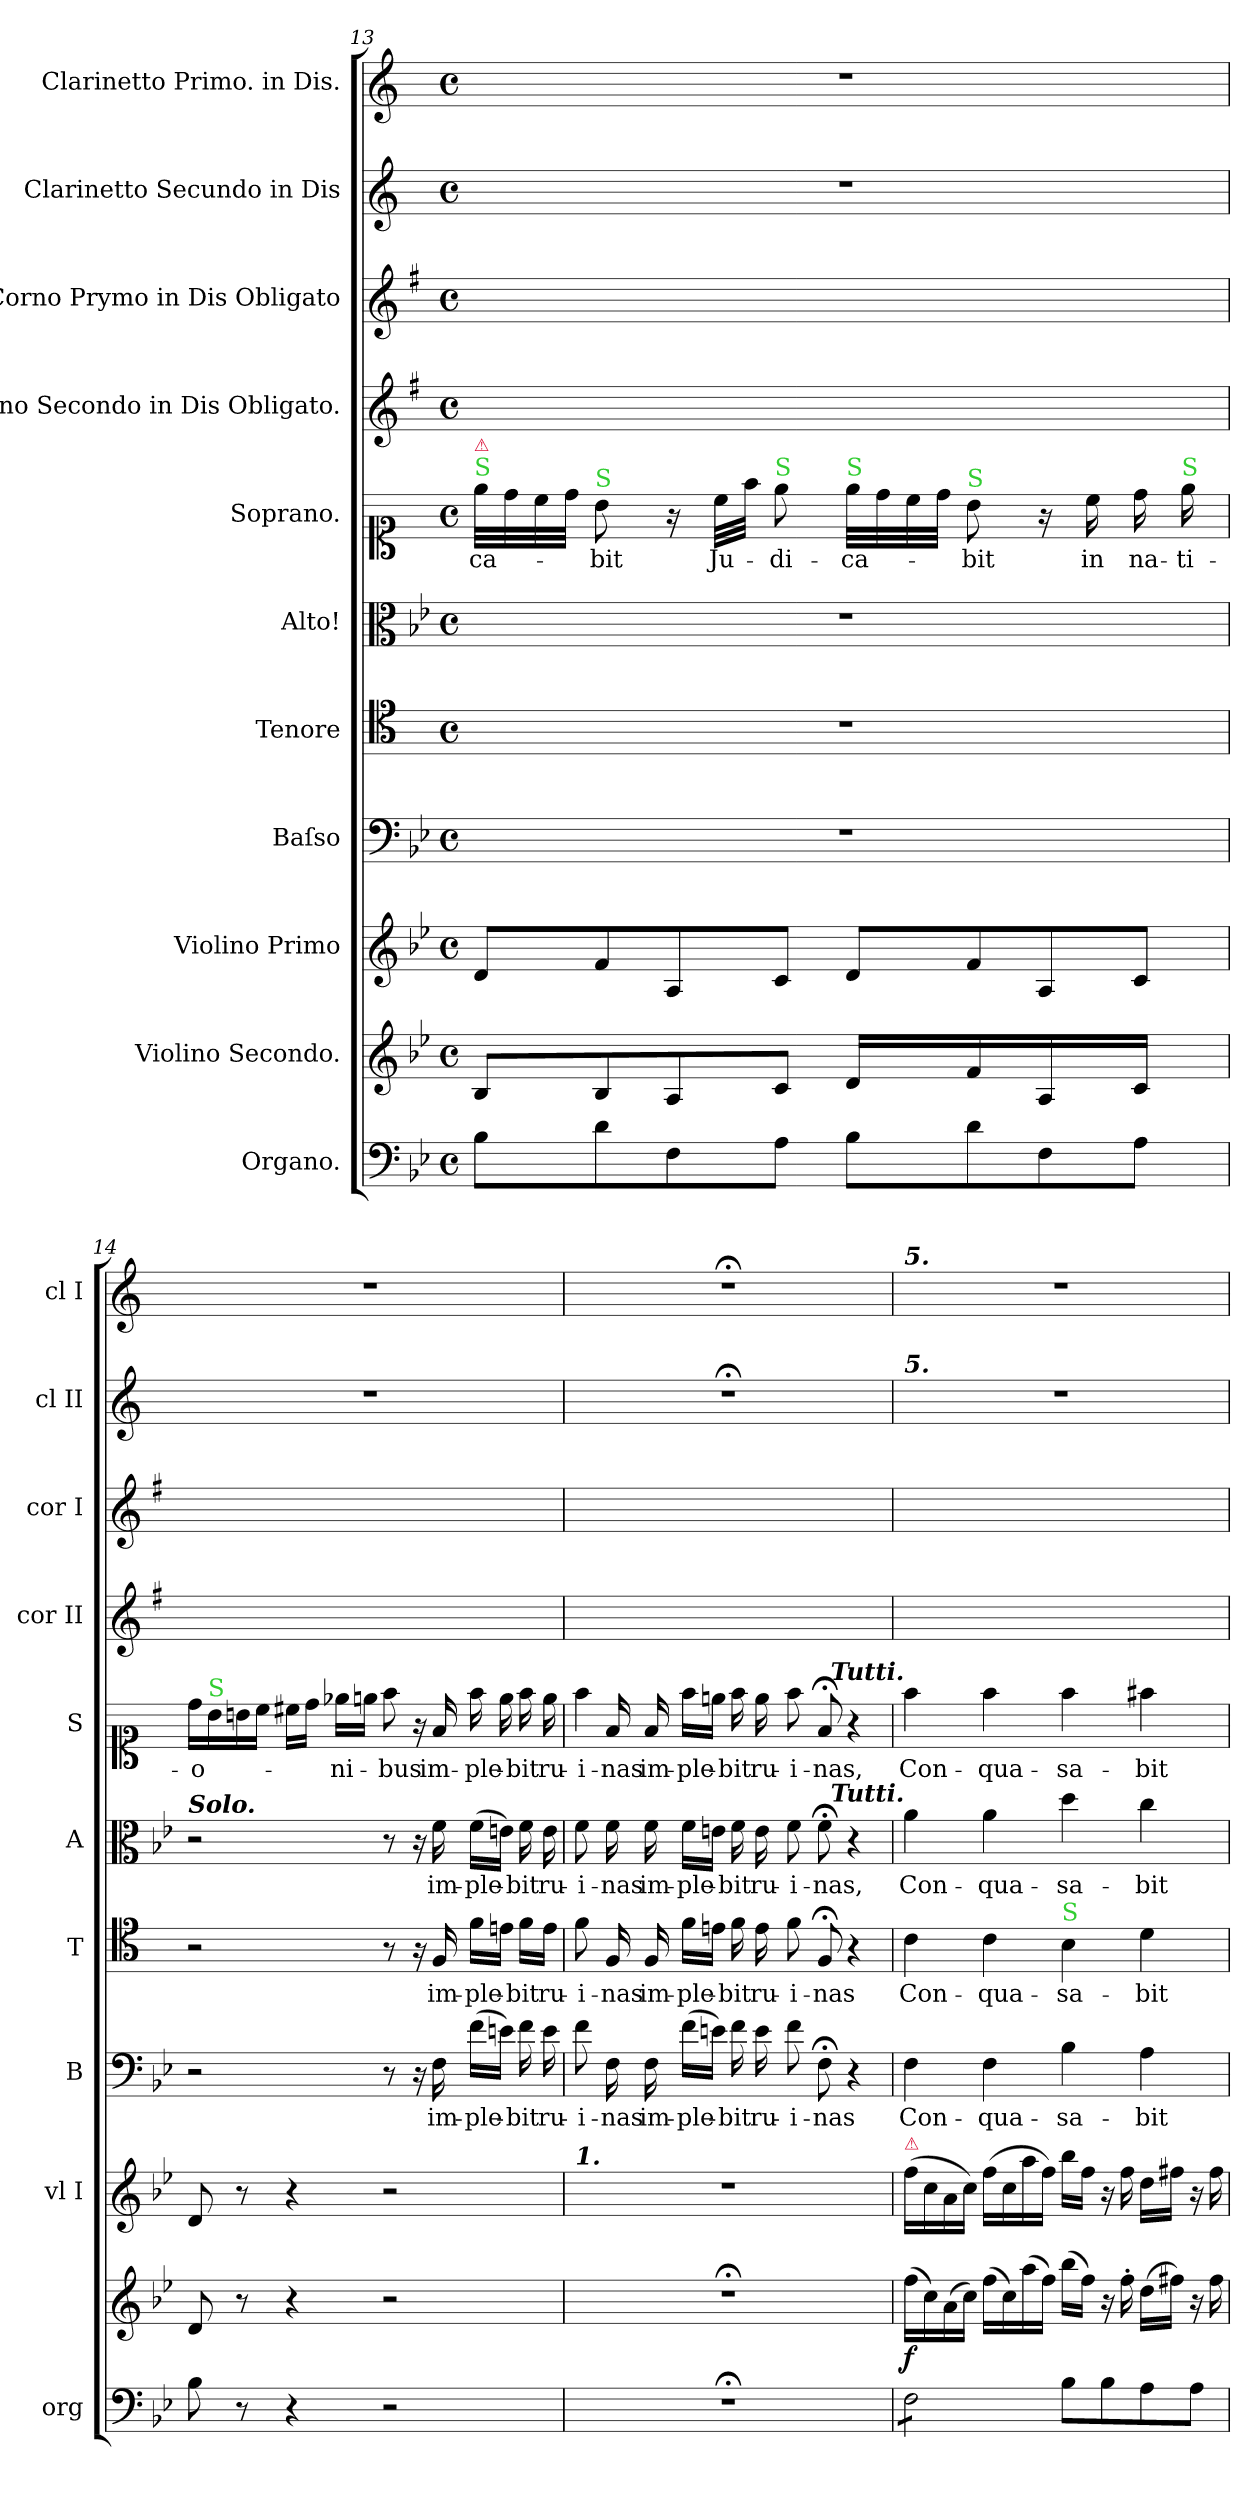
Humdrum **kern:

**kern	**kern	**dynam	**kern	**kern	**text	**kern	**text	**kern	**text	**kern	**text	**kern	**kern	**kern	**kern
*part11	*part10	*part10	*part9	*part8	*part8	*part7	*part7	*part6	*part6	*part5	*part5	*part4	*part3	*part2	*part1
*staff11	*staff10	*staff10	*staff9	*staff8	*staff8	*staff7	*staff7	*staff6	*staff6	*staff5	*staff5	*staff4	*staff3	*staff2	*staff1
*I"Organo.	*I"Violino Secondo.	*	*I"Violino Primo	*I"Baſso	*	*I"Tenore	*	*I"Alto!	*	*I"Soprano.	*	*I"Corno Secondo in Dis Obligato.	*I"Corno Prymo in Dis Obligato	*I"Clarinetto Secundo in Dis	*I"Clarinetto Primo. in Dis.
*I'org	*	*	*I'vl I	*I'B	*	*I'T	*	*I'A	*	*I'S	*	*I'cor II	*I'cor I	*I'cl II	*I'cl I
*clefF4	*clefG2	*	*clefG2	*clefF4	*	*clefC4	*	*clefC3	*	*clefC1	*	*clefG2	*clefG2	*clefG2	*clefG2
*	*	*	*	*	*	*	*	*	*	*	*	*ITrd5c9	*ITrd5c9	*ITrd1c2	*ITrd1c2
*k[b-e-]	*k[b-e-]	*	*k[b-e-]	*k[b-e-]	*	*k[]	*	*k[b-e-]	*	*k[]	*	*k[b-e-]	*k[b-e-]	*k[b-e-]	*k[b-e-]
*g:	*g:	*	*g:	*g:	*	*	*	*g:	*	*	*	*g:	*g:	*g:	*g:
*M4/4	*M4/4	*	*M4/4	*M4/4	*	*M4/4	*	*M4/4	*	*M4/4	*	*M4/4	*M4/4	*M4/4	*M4/4
*met(c)	*met(c)	*	*met(c)	*met(c)	*	*met(c)	*	*met(c)	*	*met(c)	*	*met(c)	*met(c)	*met(c)	*met(c)
=13	=13	=13	=13	=13	=13	=13	=13	=13	=13	=13	=13	=13	=13	=13	=13
!	!	!	!	!	!	!	!	!	!	!LO:TX:a:color=limegreen:t=S	!	!	!	!	!
!	!	!	!	!	!	!	!	!	!	!LO:TX:a:color=crimson:t=⚠	!	!	!	!	!
8B-\L	8B-/L	.	8d/L	1r	.	1r	.	1r	.	32ee\LLL	-ca-	1ryy	1ryy	1r	1r
.	.	.	.	.	.	.	.	.	.	32dd\	.	.	.	.	.
.	.	.	.	.	.	.	.	.	.	32cc\	.	.	.	.	.
.	.	.	.	.	.	.	.	.	.	32dd\JJJ	.	.	.	.	.
!	!	!	!	!	!	!	!	!	!	!LO:TX:a:color=limegreen:t=S	!	!	!	!	!
8d\	8B-/	.	8f/	.	.	.	.	.	.	8b\	-bit	.	.	.	.
8F\	8A/	.	8A/	.	.	.	.	.	.	16r	.	.	.	.	.
!	!	!	!	!	!	!	!	!	!	!	!LO:LY:i	!	!	!	!
.	.	.	.	.	.	.	.	.	.	32cc\LLL	Ju-	.	.	.	.
.	.	.	.	.	.	.	.	.	.	32ff\JJJ	.	.	.	.	.
!	!	!	!	!	!	!	!	!	!	!LO:TX:a:color=limegreen:t=S	!	!	!	!	!
!	!	!	!	!	!	!	!	!	!	!	!LO:LY:i	!	!	!	!
8A\J	8c/J	.	8c/J	.	.	.	.	.	.	8ee\	-di-	.	.	.	.
!	!	!	!	!	!	!	!	!	!	!LO:TX:a:color=limegreen:t=S	!	!	!	!	!
!	!LO:N:vis=16	!	!	!	!	!	!	!	!	!	!LO:LY:i	!	!	!	!
8B-\L	8d/LL	.	8d/L	.	.	.	.	.	.	32ee\LLL	-ca-	.	.	.	.
.	.	.	.	.	.	.	.	.	.	32dd\	.	.	.	.	.
.	.	.	.	.	.	.	.	.	.	32cc\	.	.	.	.	.
.	.	.	.	.	.	.	.	.	.	32dd\JJJ	.	.	.	.	.
!	!	!	!	!	!	!	!	!	!	!LO:TX:a:color=limegreen:t=S	!	!	!	!	!
!	!LO:N:vis=16	!	!	!	!	!	!	!	!	!	!LO:LY:i	!	!	!	!
8d\	8f/	.	8f/	.	.	.	.	.	.	8b\	-bit	.	.	.	.
!	!LO:N:vis=16	!	!	!	!	!	!	!	!	!	!	!	!	!	!
8F\	8A/	.	8A/	.	.	.	.	.	.	16r	.	.	.	.	.
.	.	.	.	.	.	.	.	.	.	16cc\	in	.	.	.	.
!	!LO:N:vis=16	!	!	!	!	!	!	!	!	!	!	!	!	!	!
8A\J	8c/JJ	.	8c/J	.	.	.	.	.	.	16dd\	na-	.	.	.	.
!	!	!	!	!	!	!	!	!	!	!LO:TX:a:color=limegreen:t=S	!	!	!	!	!
.	.	.	.	.	.	.	.	.	.	16ee\	-ti-	.	.	.	.
=14	=14	=14	=14	=14	=14	=14	=14	=14	=14	=14	=14	=14	=14	=14	=14
!	!	!	!	!	!	!	!	!LO:TX:a:Bi:t=Solo.	!	!	!	!	!	!	!
8B-\	8d/	.	8d/	2r	.	2r	.	2r	.	16dd\LL	-o-	1ryy	1ryy	1r	1r
!	!	!	!	!	!	!	!	!	!	!LO:TX:a:color=limegreen:t=S	!	!	!	!	!
.	.	.	.	.	.	.	.	.	.	16b\	.	.	.	.	.
8r	8r	.	8r	.	.	.	.	.	.	16bn\	.	.	.	.	.
.	.	.	.	.	.	.	.	.	.	16cc\JJ	.	.	.	.	.
4r	4r	.	4r	.	.	.	.	.	.	16cc#X\LL	.	.	.	.	.
.	.	.	.	.	.	.	.	.	.	16dd\JJ	.	.	.	.	.
.	.	.	.	.	.	.	.	.	.	16ee-X\LL	-ni-	.	.	.	.
.	.	.	.	.	.	.	.	.	.	16een\JJ	.	.	.	.	.
2r	2r	.	2r	8r	.	8r	.	8r	.	8ff\	-bus	.	.	.	.
.	.	.	.	16r	.	16r	.	16r	.	16r	.	.	.	.	.
.	.	.	.	16F\	im-	16F/	im-	16f\	im-	16f/	im-	.	.	.	.
.	.	.	.	(16f\LL	-ple-	16f\LL	-ple-	(16f\LL	-ple-	16ff\	-ple-	.	.	.	.
.	.	.	.	16en\JJ)	.	16en\JJ	.	16en\JJ)	.	16ee\	.	.	.	.	.
.	.	.	.	16f\	-bit	16f\LL	-bit	16f\	-bit	16ff\	-bit	.	.	.	.
.	.	.	.	16e\	ru-	16e\JJ	ru-	16e\	ru-	16ee\	ru-	.	.	.	.
=15	=15	=15	=15	=15	=15	=15	=15	=15	=15	=15	=15	=15	=15	=15	=15
!	!	!	!LO:TX:a:Bi:t=1.	!	!	!	!	!	!	!	!	!	!	!	!
!	!	!	!	!	!	!	!	!	!	!LO:N:vis=4	!	!	!	!	!
1r;<	1r;<	.	1r	8f\	-i-	8f\	-i-	8f\	-i-	8ff\	-i-	1ryy	1ryy	1r;<	1r;<
.	.	.	.	16F\	-nas	16F/	-nas	16f\	-nas	16f/	-nas	.	.	.	.
.	.	.	.	16F\	im-	16F/	im-	16f\	im-	16f/	im-	.	.	.	.
.	.	.	.	(16f\LL	-ple-	16f\LL	-ple-	16f\LL	-ple-	16ff\LL	-ple-	.	.	.	.
.	.	.	.	16en\JJ)	.	16en\JJ	.	16en\JJ	.	16een\JJ	.	.	.	.	.
.	.	.	.	16f\	-bit	16f\	-bit	16f\	-bit	16ff\	-bit	.	.	.	.
.	.	.	.	16e\	ru-	16e\	ru-	16e\	ru-	16ee\	ru-	.	.	.	.
.	.	.	.	8f\	-i-	8f\	-i-	8f\	-i-	8ff\	-i-	.	.	.	.
.	.	.	.	8F;<\	-nas	8F;</	-nas	8f;<\	-nas,	8f;</	-nas,	.	.	.	.
.	.	.	.	4r	.	4r	.	4r	.	4r	.	.	.	.	.
=16	=16	=16	=16	=16	=16	=16	=16	=16	=16	=16	=16	=16	=16	=16	=16
!	!	!	!	!	!	!	!	!	!	!	!	!	!	!	!LO:TX:a:Bi:t=5.
!	!	!	!	!	!	!	!	!	!	!	!	!	!	!LO:TX:a:Bi:t=5.	!
!	!	!	!	!	!	!	!	!	!	!LO:TX:a:Bi:rj:t=Tutti.	!	!	!	!	!
!	!	!	!	!	!	!	!	!LO:TX:a:Bi:rj:t=Tutti.	!	!	!	!	!	!	!
!	!	!	!LO:TX:a:color=crimson:t=⚠	!	!	!	!	!	!	!	!	!	!	!	!
!LO:TX:a:Bi:t=Tutti.	!	!	!	!	!	!	!	!	!	!	!	!	!	!	!
*tremolo	*	*	*	*	*	*	*	*	*	*	*	*	*	*	*
8F\L	(16ff\LL	f	(16ff\LL	4F\	Con-	4c\	Con-	4a\	Con-	4ff\	Con-	1ryy	1ryy	1r	1r
.	16cc\)	.	16cc\	.	.	.	.	.	.	.	.	.	.	.	.
8F\	(16a\	.	16a\	.	.	.	.	.	.	.	.	.	.	.	.
.	16cc\JJ)	.	16cc\JJ)	.	.	.	.	.	.	.	.	.	.	.	.
8F\	(16ff\LL	.	(16ff\LL	4F\	-qua-	4c\	-qua-	4a\	-qua-	4ff\	-qua-	.	.	.	.
.	16cc\)	.	16cc\	.	.	.	.	.	.	.	.	.	.	.	.
8F\J	(16aa\	.	16aa\	.	.	.	.	.	.	.	.	.	.	.	.
*Xtremolo	*	*	*	*	*	*	*	*	*	*	*	*	*	*	*
.	16ff\JJ)	.	16ff\JJ)	.	.	.	.	.	.	.	.	.	.	.	.
!	!	!	!	!	!	!LO:TX:a:color=limegreen:t=S	!	!	!	!	!	!	!	!	!
8B-\L	(16bb-\LL	.	16bb-\LL	4B-\	-sa-	4B\	-sa-	4dd\	-sa-	4ff\	-sa-	.	.	.	.
.	16ff\JJ)	.	16ff\JJ	.	.	.	.	.	.	.	.	.	.	.	.
8B-\	16r	.	16r	.	.	.	.	.	.	.	.	.	.	.	.
.	16ff'\	.	16ff\	.	.	.	.	.	.	.	.	.	.	.	.
8A\	(16dd\LL	.	16dd\LL	4A\	-bit	4d\	-bit	4cc\	-bit	4ff#X\	-bit	.	.	.	.
.	16ff#X\JJ)	.	16ff#X\JJ	.	.	.	.	.	.	.	.	.	.	.	.
8A\J	16r	.	16r	.	.	.	.	.	.	.	.	.	.	.	.
.	16ff#\	.	16ff#\	.	.	.	.	.	.	.	.	.	.	.	.
=	=	=	=	=	=	=	=	=	=	=	=	=	=	=	=
*-	*-	*-	*-	*-	*-	*-	*-	*-	*-	*-	*-	*-	*-	*-	*-
